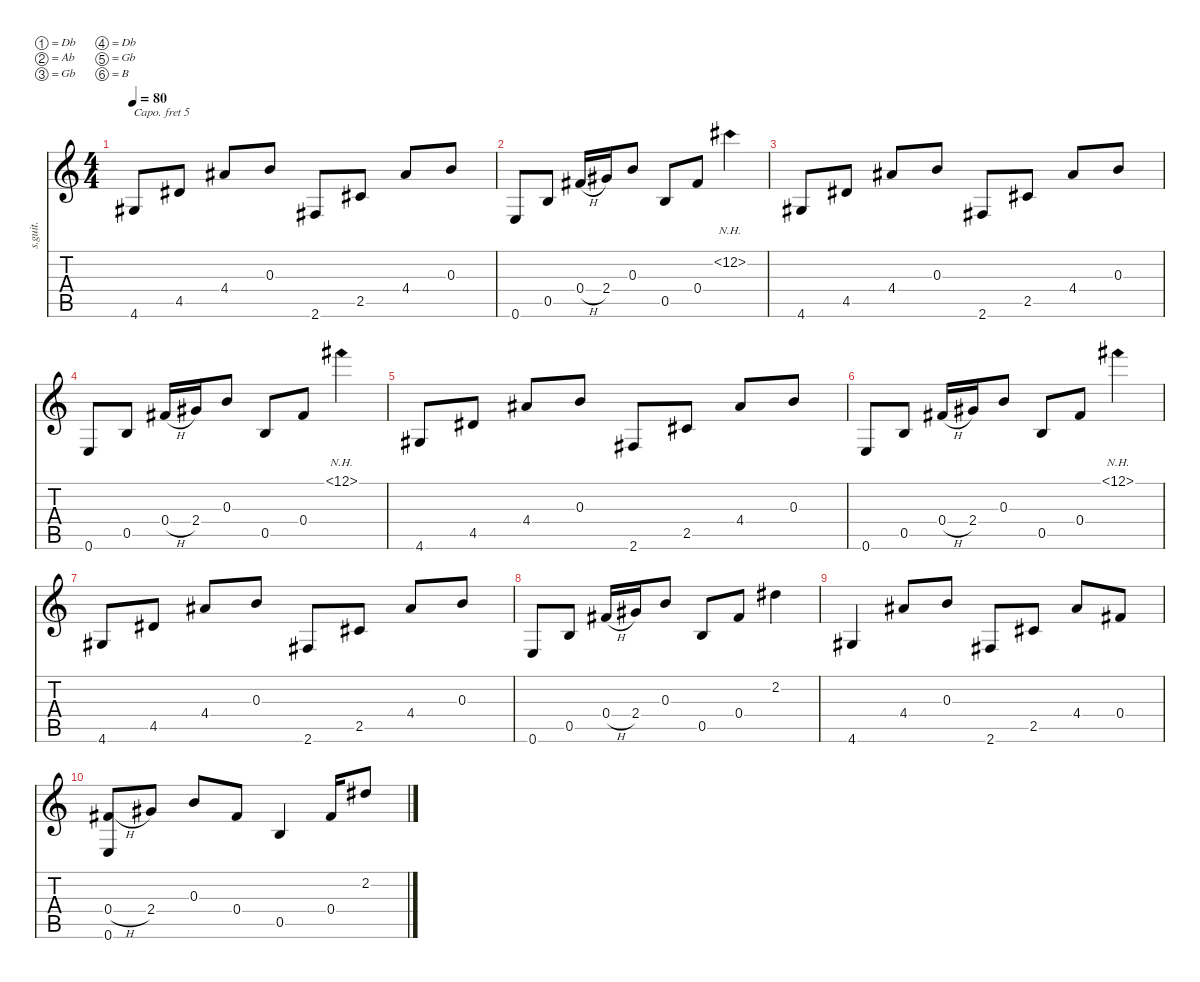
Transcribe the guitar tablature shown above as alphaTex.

\defaultSystemsLayout 4
\hideDynamics
\bracketExtendMode nobrackets
\otherSystemsTrackNameOrientation horizontal
\track ("Steel Guitar" "s.guit.") {instrument acousticguitarsteel}
\staff {score tabs}
\capo 5
\tuning (Db4 Ab3 Gb3 Db3 Gb2 B1)
\ts (4 4)
\tempo 80
\clef g2
\ks c
4.6{acc #}.8{dy mf instrument acousticguitarsteel beam Up} 4.5{acc #}.8{beam Up} 4.4{acc #}.8{beam Up} 0.3.8{beam Up} 2.6{acc #}.8{beam Up} 2.5{acc #}.8{beam Up} 4.4{acc #}.8{beam Up} 0.3.8{beam Up} |
0.6.8{beam Up} 0.5.8{beam Up} 0.4{h acc #}.16{beam Up} 2.4{acc #}.16{beam Up} 0.3.8{beam Up} 0.5.8{beam Up} 0.4{acc #}.8{beam Up} 12.2{nh acc #}.4{beam Down} |
4.6{acc #}.8{beam Up} 4.5{acc #}.8{beam Up} 4.4{acc #}.8{beam Up} 0.3.8{beam Up} 2.6{acc #}.8{beam Up} 2.5{acc #}.8{beam Up} 4.4{acc #}.8{beam Up} 0.3.8{beam Up} |
0.6.8{beam Up} 0.5.8{beam Up} 0.4{h acc #}.16{beam Up} 2.4{acc #}.16{beam Up} 0.3.8{beam Up} 0.5.8{beam Up} 0.4{acc #}.8{beam Up} 12.1{nh acc #}.4{beam Down} |
4.6{acc #}.8{beam Up} 4.5{acc #}.8{beam Up} 4.4{acc #}.8{beam Up} 0.3.8{beam Up} 2.6{acc #}.8{beam Up} 2.5{acc #}.8{beam Up} 4.4{acc #}.8{beam Up} 0.3.8{beam Up} |
0.6.8{beam Up} 0.5.8{beam Up} 0.4{h acc #}.16{beam Up} 2.4{acc #}.16{beam Up} 0.3.8{beam Up} 0.5.8{beam Up} 0.4{acc #}.8{beam Up} 12.1{nh acc #}.4{beam Down} |
4.6{acc #}.8{beam Up} 4.5{acc #}.8{beam Up} 4.4{acc #}.8{beam Up} 0.3.8{beam Up} 2.6{acc #}.8{beam Up} 2.5{acc #}.8{beam Up} 4.4{acc #}.8{beam Up} 0.3.8{beam Up} |
0.6.8{beam Up} 0.5.8{beam Up} 0.4{h acc #}.16{beam Up} 2.4{acc #}.16{beam Up} 0.3.8{beam Up} 0.5.8{beam Up} 0.4{acc #}.8{beam Up} 2.2{acc #}.4{beam Down} |
4.6{acc #}.4{beam Up} 4.4{acc #}.8{beam Up} 0.3.8{beam Up} 2.6{acc #}.8{beam Up} 2.5{acc #}.8{beam Up} 4.4{acc #}.8{beam Up} 0.4{acc #}.8{beam Up} |
(0.4{h acc #} 0.6).8{beam Up} 2.4{acc #}.8{beam Up} 0.3.8{beam Up} 0.4{acc #}.8{beam Up} 0.5.4{beam Up} 0.4{acc #}.16{beam Up} 2.2{acc #}.8{beam Up}
